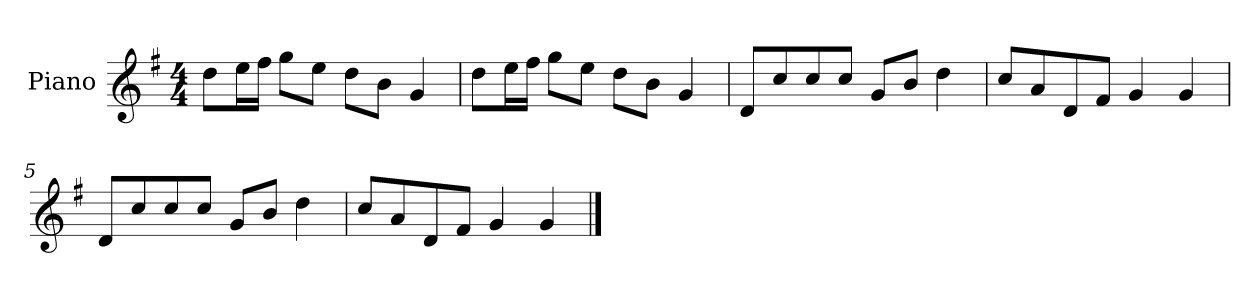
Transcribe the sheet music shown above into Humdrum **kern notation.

**kern
*part1
*staff1
*I"Piano
*I'P-no
*clefG2
*k[f#]
*M4/4
*MM90
=1
8dd\L
16ee\L
16ff#\JJ
8gg\L
8ee\J
8dd\L
8b\J
4g/
=2
8dd\L
16ee\L
16ff#\JJ
8gg\L
8ee\J
8dd\L
8b\J
4g/
=3
8d/L
8cc/
8cc/
8cc/J
8g/L
8b/J
4dd\
=4
8cc/L
8a/
8d/
8f#/J
4g/
4g/
=5
8d/L
8cc/
8cc/
8cc/J
8g/L
8b/J
4dd\
!!LO:LB:g=z
=6
8cc/L
8a/
8d/
8f#/J
4g/
4g/
==
*-
